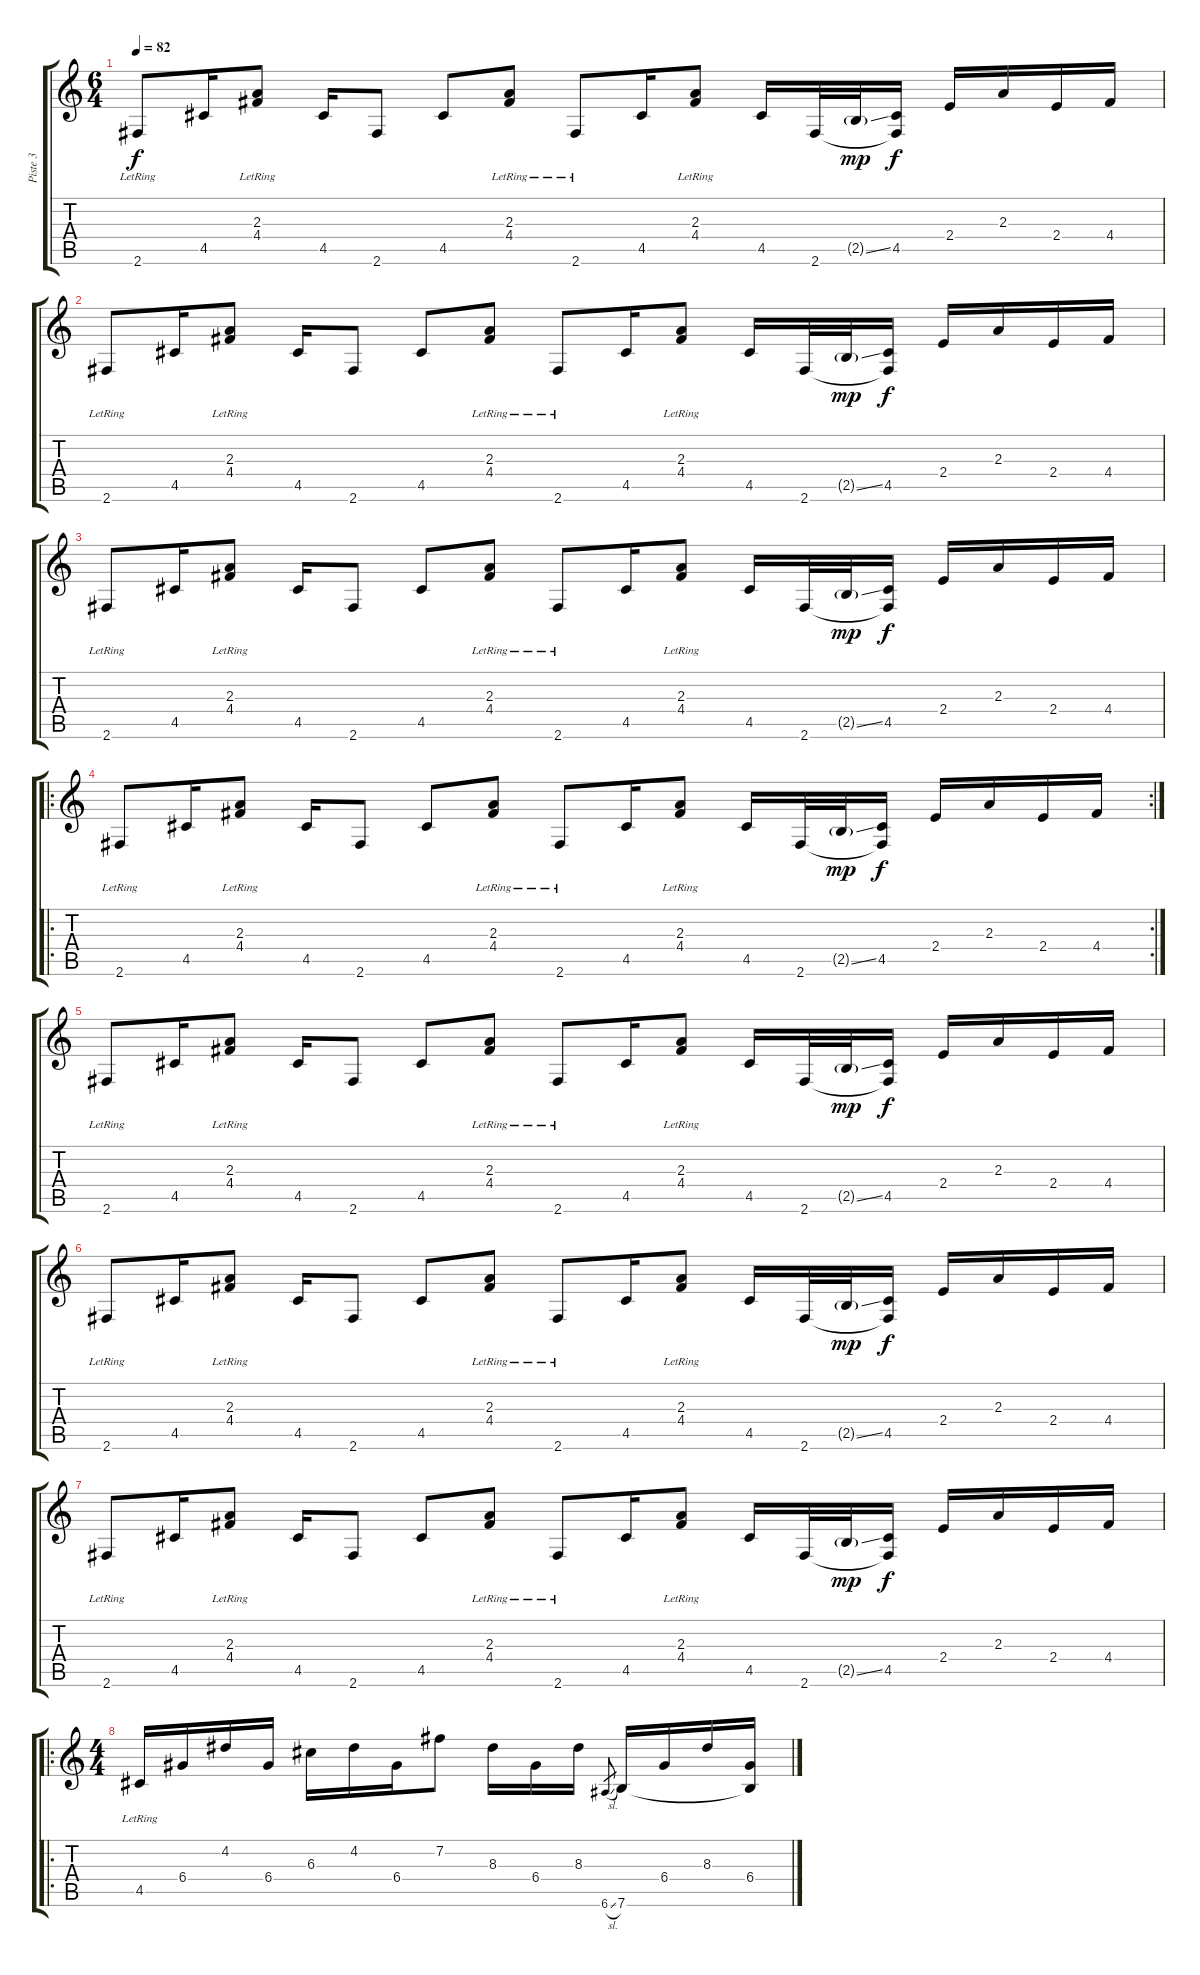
\track ("Piste 3" "Piste 3") {instrument electricguitarjazz}
\staff {score tabs}
\tuning (E4 B3 G3 D3 A2 E2) {hide}
\ts (6 4)
\tempo 82
\clef g2
\ks c
2.6{lr}.8{dy f instrument electricguitarjazz} 4.5.16 (2.3{lr} 4.4{lr}).8 4.5.16 2.6.8 4.5.8 (2.3{lr} 4.4{lr}).8 2.6{lr}.8 4.5.16 (2.3{lr} 4.4{lr}).8 4.5.16 2.6.32 2.5{ss g}.32{dy mp} (4.5 2.6{t}).16{dy f} 2.4.16 2.3.16 2.4.16 4.4.16 |
2.6{lr}.8 4.5.16 (2.3{lr} 4.4{lr}).8 4.5.16 2.6.8 4.5.8 (2.3{lr} 4.4{lr}).8 2.6{lr}.8 4.5.16 (2.3{lr} 4.4{lr}).8 4.5.16 2.6.32 2.5{ss g}.32{dy mp} (4.5 2.6{t}).16{dy f} 2.4.16 2.3.16 2.4.16 4.4.16 |
2.6{lr}.8 4.5.16 (2.3{lr} 4.4{lr}).8 4.5.16 2.6.8 4.5.8 (2.3{lr} 4.4{lr}).8 2.6{lr}.8 4.5.16 (2.3{lr} 4.4{lr}).8 4.5.16 2.6.32 2.5{ss g}.32{dy mp} (4.5 2.6{t}).16{dy f} 2.4.16 2.3.16 2.4.16 4.4.16 |
\ro
\rc 2
2.6{lr}.8 4.5.16 (2.3{lr} 4.4{lr}).8 4.5.16 2.6.8 4.5.8 (2.3{lr} 4.4{lr}).8 2.6{lr}.8 4.5.16 (2.3{lr} 4.4{lr}).8 4.5.16 2.6.32 2.5{ss g}.32{dy mp} (4.5 2.6{t}).16{dy f} 2.4.16 2.3.16 2.4.16 4.4.16 |
2.6{lr}.8 4.5.16 (2.3{lr} 4.4{lr}).8 4.5.16 2.6.8 4.5.8 (2.3{lr} 4.4{lr}).8 2.6{lr}.8 4.5.16 (2.3{lr} 4.4{lr}).8 4.5.16 2.6.32 2.5{ss g}.32{dy mp} (4.5 2.6{t}).16{dy f} 2.4.16 2.3.16 2.4.16 4.4.16 |
2.6{lr}.8 4.5.16 (2.3{lr} 4.4{lr}).8 4.5.16 2.6.8 4.5.8 (2.3{lr} 4.4{lr}).8 2.6{lr}.8 4.5.16 (2.3{lr} 4.4{lr}).8 4.5.16 2.6.32 2.5{ss g}.32{dy mp} (4.5 2.6{t}).16{dy f} 2.4.16 2.3.16 2.4.16 4.4.16 |
2.6{lr}.8 4.5.16 (2.3{lr} 4.4{lr}).8 4.5.16 2.6.8 4.5.8 (2.3{lr} 4.4{lr}).8 2.6{lr}.8 4.5.16 (2.3{lr} 4.4{lr}).8 4.5.16 2.6.32 2.5{ss g}.32{dy mp} (4.5 2.6{t}).16{dy f} 2.4.16 2.3.16 2.4.16 4.4.16 |
\ro
\ts (4 4)
4.5{lr}.16 6.4.16 4.2.16 6.4.16 6.3.16 4.2.16 6.4.16 7.2.8 8.3.16 6.4.16 8.3.16 6.6{sl}.8{gr} 7.6.16 6.4.16 8.3.16 (6.4 7.6{t}).16
